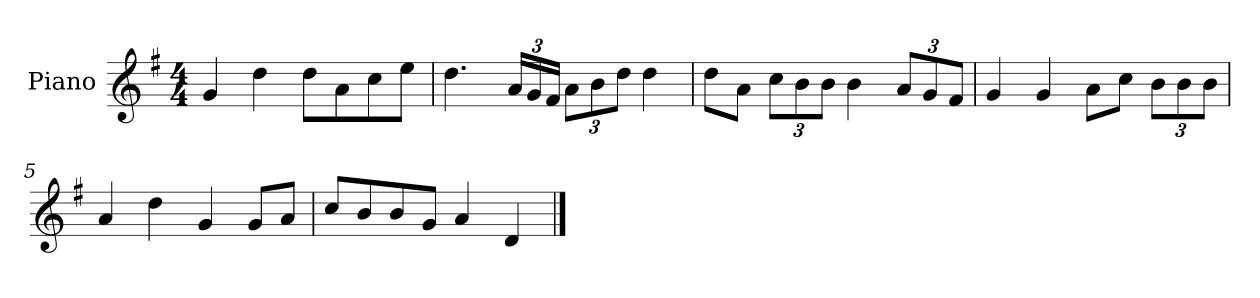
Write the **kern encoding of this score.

**kern
*part1
*staff1
*I"Piano
*I'P-no
*clefG2
*k[f#]
*M4/4
*MM90
=1
4g/
4dd\
8dd\L
8a\
8cc\
8ee\J
=2
4.dd\
*Xbrackettup
24a/LL
24g/
24f#/JJ
12a\L
12b\
12dd\J
4dd\
=3
8dd\L
8a\J
12cc\L
12b\
12b\J
4b\
12a/L
12g/
12f#/J
=4
4g/
4g/
8a\L
8cc\J
12b\L
12b\
12b\J
=5
4a/
4dd\
4g/
8g/L
8a/J
!!LO:LB:g=z
=6
8cc/L
8b/
8b/
8g/J
4a/
4d/
==
*-
